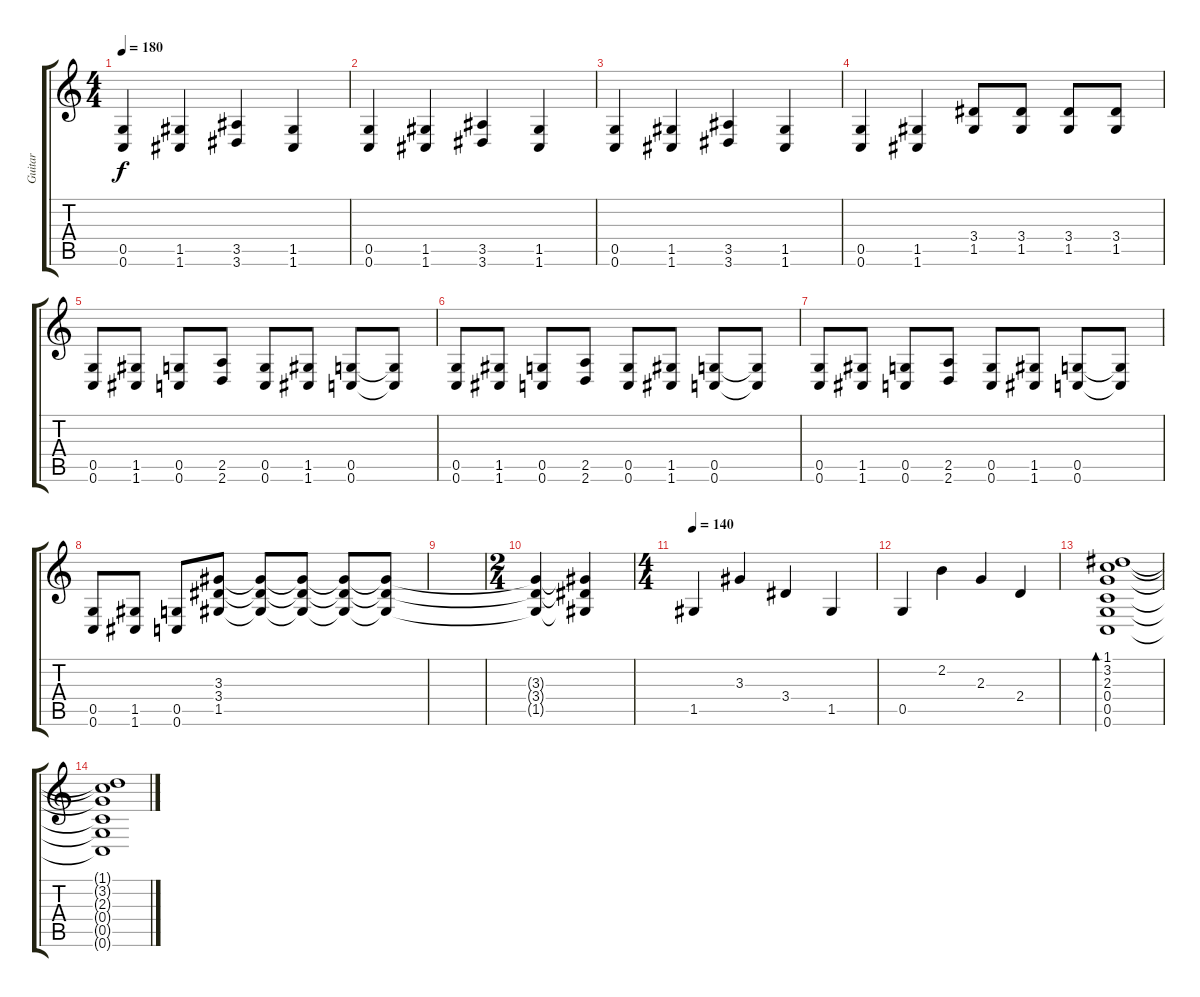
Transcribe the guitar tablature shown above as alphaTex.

\track ("Guitar" "Guitar") {instrument distortionguitar}
\staff {score tabs}
\tuning (D4 A3 F3 C3 G2 C2) {hide}
\ts (4 4)
\tempo 180
\clef g2
\ks c
(0.5 0.6).4{dy f} (1.5 1.6).4 (3.5 3.6).4 (1.5 1.6).4 |
(0.5 0.6).4 (1.5 1.6).4 (3.5 3.6).4 (1.5 1.6).4 |
(0.5 0.6).4 (1.5 1.6).4 (3.5 3.6).4 (1.5 1.6).4 |
(0.5 0.6).4 (1.5 1.6).4 (3.4 1.5).8 (3.4 1.5).8 (3.4 1.5).8 (3.4 1.5).8 |
(0.5 0.6).8 (1.5 1.6).8 (0.5 0.6).8 (2.5 2.6).8 (0.5 0.6).8 (1.5 1.6).8 (0.5 0.6).8 (0.5{t} 0.6{t}).8 |
(0.5 0.6).8 (1.5 1.6).8 (0.5 0.6).8 (2.5 2.6).8 (0.5 0.6).8 (1.5 1.6).8 (0.5 0.6).8 (0.5{t} 0.6{t}).8 |
(0.5 0.6).8 (1.5 1.6).8 (0.5 0.6).8 (2.5 2.6).8 (0.5 0.6).8 (1.5 1.6).8 (0.5 0.6).8 (0.5{t} 0.6{t}).8 |
(0.5 0.6).8 (1.5 1.6).8 (0.5 0.6).8 (3.3 3.4 1.5).8 (3.3{t} 3.4{t} 1.5{t}).8 (3.3{t} 3.4{t} 1.5{t}).8 (3.3{t} 3.4{t} 1.5{t}).8 (3.3{t} 3.4{t} 1.5{t}).8 |
|
\ts (2 4)
(3.3{t} 3.4{t} 1.5{t}).4 (3.3{t} 3.4{t} 1.5{t}).4 |
\ts (4 4)
\tempo 140
1.5.4 3.3.4 3.4.4 1.5.4 |
0.5.4 2.2.4 2.3.4 2.4.4 |
(1.1 3.2 2.3 0.4 0.5 0.6).1{bd 480} |
(1.1{t} 3.2{t} 2.3{t} 0.4{t} 0.5{t} 0.6{t}).1
